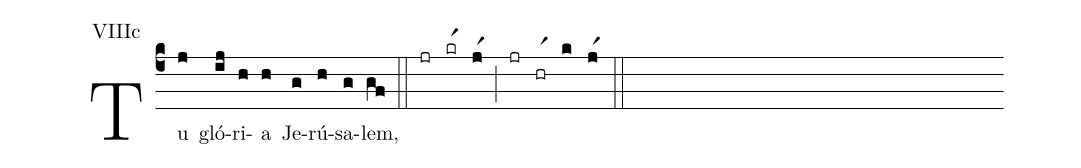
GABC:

annotation: VIIIc;
%%
(c4)Tu(j) gló(ij)ri(h)a(h) Je(g)rú(h)sa(g)lem,(gf) (::) (jr)(krr1)(jr1)(;)(jr)(hrr1)(k)(jr1)(::)
